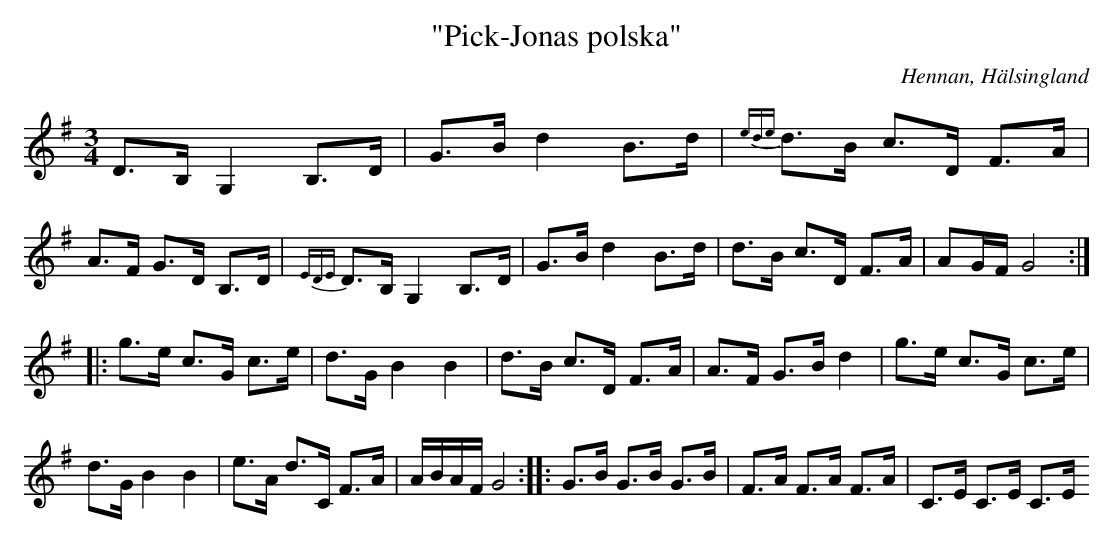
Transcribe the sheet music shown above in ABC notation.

X:1
T: "Pick-Jonas polska"
O: Hennan, Hälsingland
M: 3/4
L: 1/8
K: G
D>B, G,2 B,>D | G>B d2 B>d | {ede}d>B c>D F>A| A>F G>D B,>D|{EDE}D>B, G,2 B,>D|G>B d2 B>d | d>B c>D F>A| AG/F/ G4 :||:
g>e c>G c>e | d>G B2 B2 | d>B c>D F>A|A>F G>B d2|g>e c>G c>e | d>G B2 B2 | e>A d>C F>A|A/B/A/F/ G4:||:G>B G>B G>B|F>A F>A F>A|C>E C>E C>E
